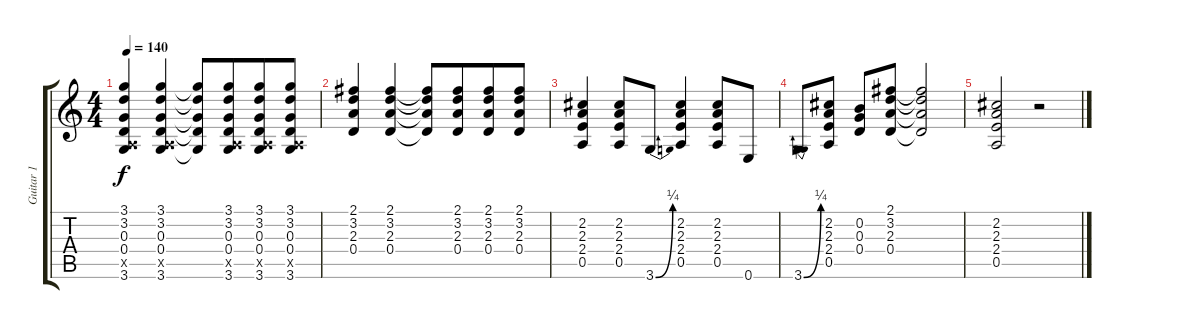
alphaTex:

\track ("Guitar 1" "Guitar 1") {instrument distortionguitar}
\staff {score tabs}
\tuning (E4 B3 G3 D3 A2 E2) {hide}
\ts (4 4)
\tempo 140
\clef g2
\ks c
(3.1 3.2 0.3 0.4 0.5{x} 3.6).4{dy f} (3.1 3.2 0.3 0.4 0.5{x} 3.6).4 (3.1{t} 3.2{t} 0.3{t} 0.4{t} 3.6{t}).8 (3.1 3.2 0.3 0.4 0.5{x} 3.6).8{beam merge} (3.1 3.2 0.3 0.4 0.5{x} 3.6).8 (3.1 3.2 0.3 0.4 0.5{x} 3.6).8 |
(2.1 3.2 2.3 0.4).4 (2.1 3.2 2.3 0.4).4 (2.1{t} 3.2{t} 2.3{t} 0.4{t}).8 (2.1 3.2 2.3 0.4).8{beam merge} (2.1 3.2 2.3 0.4).8 (2.1 3.2 2.3 0.4).8 |
(2.2 2.3 2.4 0.5).4 (2.2 2.3 2.4 0.5).8 3.6{be (bend 0 0 60 1)}.8 (2.2 2.3 2.4 0.5).4 (2.2 2.3 2.4 0.5).8 0.6.8 |
3.6{be (bend 0 0 60 1)}.8 (2.2 2.3 2.4 0.5).8 (0.2 0.3 0.4).8 (2.1 3.2 2.3 0.4).8 (2.1{t} 3.2{t} 2.3{t} 0.4{t}).2 |
(2.2 2.3 2.4 0.5).2 r.2
